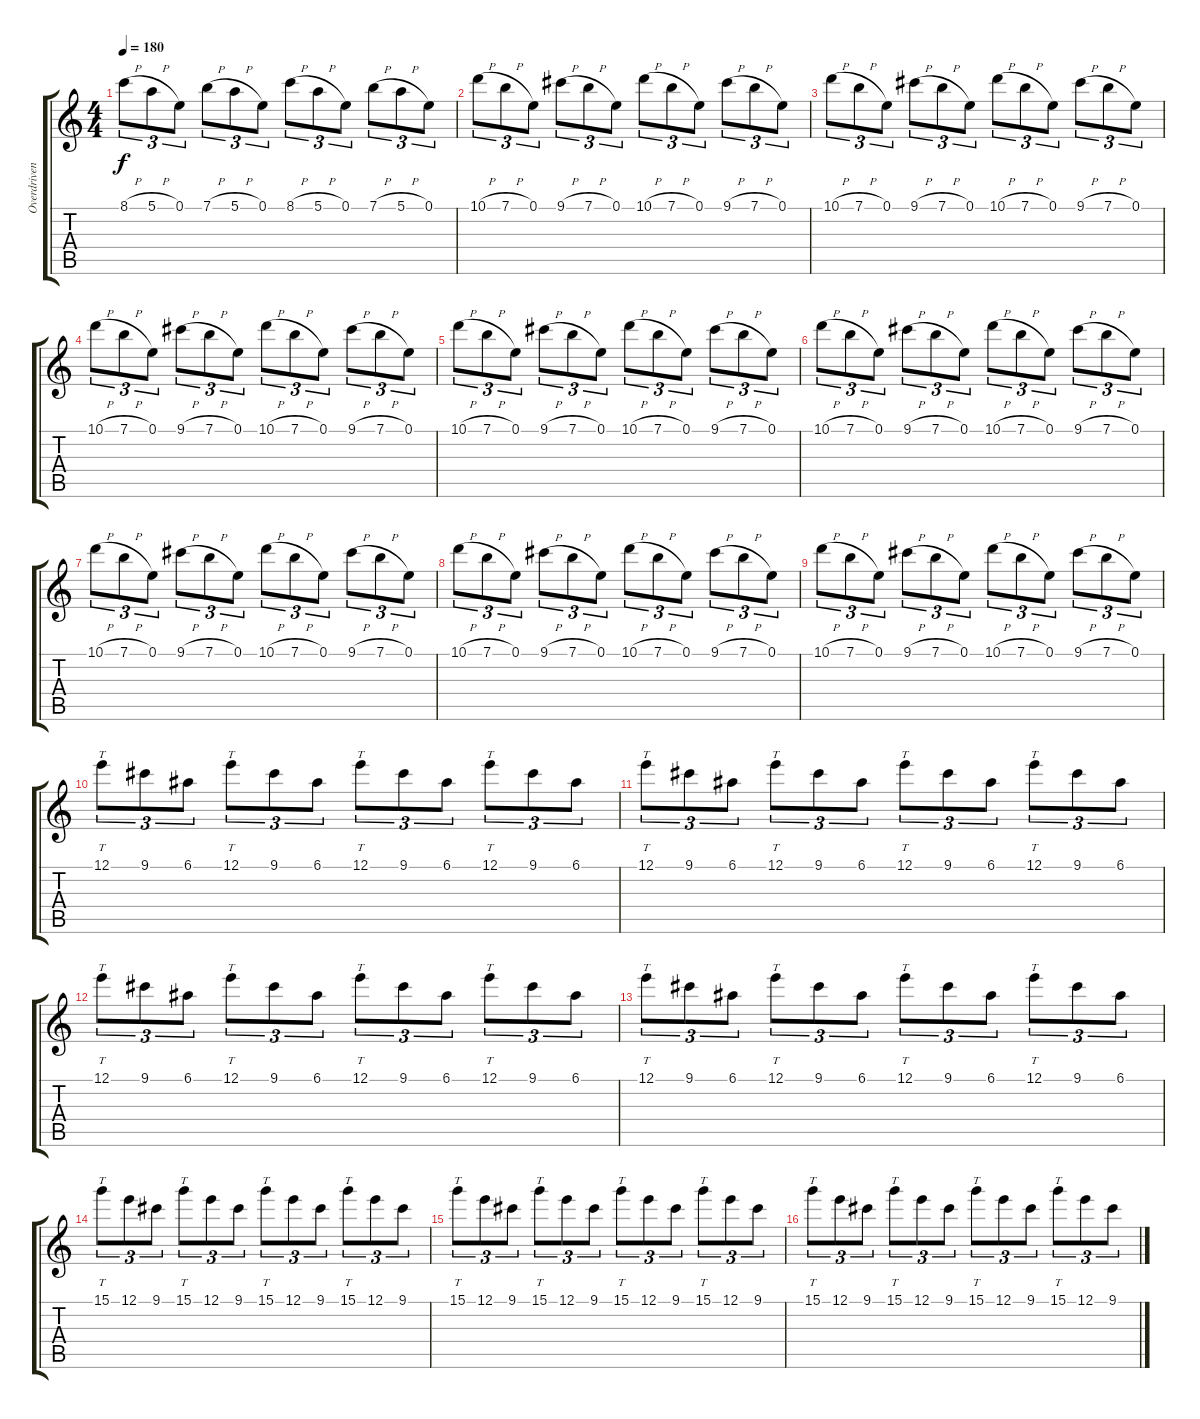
\track ("Overdriven Guitar" "Overdriven") {instrument overdrivenguitar}
\staff {score tabs}
\tuning (E4 B3 G3 D3 A2 E2) {hide}
\ts (4 4)
\tempo 180
\clef g2
\ks c
8.1{h}.8{tu (3 2) dy f} 5.1{h}.8{tu (3 2)} 0.1.8{tu (3 2)} 7.1{h}.8{tu (3 2)} 5.1{h}.8{tu (3 2)} 0.1.8{tu (3 2)} 8.1{h}.8{tu (3 2)} 5.1{h}.8{tu (3 2)} 0.1.8{tu (3 2)} 7.1{h}.8{tu (3 2)} 5.1{h}.8{tu (3 2)} 0.1.8{tu (3 2)} |
10.1{h}.8{tu (3 2)} 7.1{h}.8{tu (3 2)} 0.1.8{tu (3 2)} 9.1{h}.8{tu (3 2)} 7.1{h}.8{tu (3 2)} 0.1.8{tu (3 2)} 10.1{h}.8{tu (3 2)} 7.1{h}.8{tu (3 2)} 0.1.8{tu (3 2)} 9.1{h}.8{tu (3 2)} 7.1{h}.8{tu (3 2)} 0.1.8{tu (3 2)} |
10.1{h}.8{tu (3 2)} 7.1{h}.8{tu (3 2)} 0.1.8{tu (3 2)} 9.1{h}.8{tu (3 2)} 7.1{h}.8{tu (3 2)} 0.1.8{tu (3 2)} 10.1{h}.8{tu (3 2)} 7.1{h}.8{tu (3 2)} 0.1.8{tu (3 2)} 9.1{h}.8{tu (3 2)} 7.1{h}.8{tu (3 2)} 0.1.8{tu (3 2)} |
10.1{h}.8{tu (3 2)} 7.1{h}.8{tu (3 2)} 0.1.8{tu (3 2)} 9.1{h}.8{tu (3 2)} 7.1{h}.8{tu (3 2)} 0.1.8{tu (3 2)} 10.1{h}.8{tu (3 2)} 7.1{h}.8{tu (3 2)} 0.1.8{tu (3 2)} 9.1{h}.8{tu (3 2)} 7.1{h}.8{tu (3 2)} 0.1.8{tu (3 2)} |
10.1{h}.8{tu (3 2)} 7.1{h}.8{tu (3 2)} 0.1.8{tu (3 2)} 9.1{h}.8{tu (3 2)} 7.1{h}.8{tu (3 2)} 0.1.8{tu (3 2)} 10.1{h}.8{tu (3 2)} 7.1{h}.8{tu (3 2)} 0.1.8{tu (3 2)} 9.1{h}.8{tu (3 2)} 7.1{h}.8{tu (3 2)} 0.1.8{tu (3 2)} |
10.1{h}.8{tu (3 2)} 7.1{h}.8{tu (3 2)} 0.1.8{tu (3 2)} 9.1{h}.8{tu (3 2)} 7.1{h}.8{tu (3 2)} 0.1.8{tu (3 2)} 10.1{h}.8{tu (3 2)} 7.1{h}.8{tu (3 2)} 0.1.8{tu (3 2)} 9.1{h}.8{tu (3 2)} 7.1{h}.8{tu (3 2)} 0.1.8{tu (3 2)} |
10.1{h}.8{tu (3 2)} 7.1{h}.8{tu (3 2)} 0.1.8{tu (3 2)} 9.1{h}.8{tu (3 2)} 7.1{h}.8{tu (3 2)} 0.1.8{tu (3 2)} 10.1{h}.8{tu (3 2)} 7.1{h}.8{tu (3 2)} 0.1.8{tu (3 2)} 9.1{h}.8{tu (3 2)} 7.1{h}.8{tu (3 2)} 0.1.8{tu (3 2)} |
10.1{h}.8{tu (3 2)} 7.1{h}.8{tu (3 2)} 0.1.8{tu (3 2)} 9.1{h}.8{tu (3 2)} 7.1{h}.8{tu (3 2)} 0.1.8{tu (3 2)} 10.1{h}.8{tu (3 2)} 7.1{h}.8{tu (3 2)} 0.1.8{tu (3 2)} 9.1{h}.8{tu (3 2)} 7.1{h}.8{tu (3 2)} 0.1.8{tu (3 2)} |
10.1{h}.8{tu (3 2)} 7.1{h}.8{tu (3 2)} 0.1.8{tu (3 2)} 9.1{h}.8{tu (3 2)} 7.1{h}.8{tu (3 2)} 0.1.8{tu (3 2)} 10.1{h}.8{tu (3 2)} 7.1{h}.8{tu (3 2)} 0.1.8{tu (3 2)} 9.1{h}.8{tu (3 2)} 7.1{h}.8{tu (3 2)} 0.1.8{tu (3 2)} |
12.1.8{tt tu (3 2)} 9.1.8{tu (3 2)} 6.1.8{tu (3 2)} 12.1.8{tt tu (3 2)} 9.1.8{tu (3 2)} 6.1.8{tu (3 2)} 12.1.8{tt tu (3 2)} 9.1.8{tu (3 2)} 6.1.8{tu (3 2)} 12.1.8{tt tu (3 2)} 9.1.8{tu (3 2)} 6.1.8{tu (3 2)} |
12.1.8{tt tu (3 2)} 9.1.8{tu (3 2)} 6.1.8{tu (3 2)} 12.1.8{tt tu (3 2)} 9.1.8{tu (3 2)} 6.1.8{tu (3 2)} 12.1.8{tt tu (3 2)} 9.1.8{tu (3 2)} 6.1.8{tu (3 2)} 12.1.8{tt tu (3 2)} 9.1.8{tu (3 2)} 6.1.8{tu (3 2)} |
12.1.8{tt tu (3 2)} 9.1.8{tu (3 2)} 6.1.8{tu (3 2)} 12.1.8{tt tu (3 2)} 9.1.8{tu (3 2)} 6.1.8{tu (3 2)} 12.1.8{tt tu (3 2)} 9.1.8{tu (3 2)} 6.1.8{tu (3 2)} 12.1.8{tt tu (3 2)} 9.1.8{tu (3 2)} 6.1.8{tu (3 2)} |
12.1.8{tt tu (3 2)} 9.1.8{tu (3 2)} 6.1.8{tu (3 2)} 12.1.8{tt tu (3 2)} 9.1.8{tu (3 2)} 6.1.8{tu (3 2)} 12.1.8{tt tu (3 2)} 9.1.8{tu (3 2)} 6.1.8{tu (3 2)} 12.1.8{tt tu (3 2)} 9.1.8{tu (3 2)} 6.1.8{tu (3 2)} |
15.1.8{tt tu (3 2)} 12.1.8{tu (3 2)} 9.1.8{tu (3 2)} 15.1.8{tt tu (3 2)} 12.1.8{tu (3 2)} 9.1.8{tu (3 2)} 15.1.8{tt tu (3 2)} 12.1.8{tu (3 2)} 9.1.8{tu (3 2)} 15.1.8{tt tu (3 2)} 12.1.8{tu (3 2)} 9.1.8{tu (3 2)} |
15.1.8{tt tu (3 2)} 12.1.8{tu (3 2)} 9.1.8{tu (3 2)} 15.1.8{tt tu (3 2)} 12.1.8{tu (3 2)} 9.1.8{tu (3 2)} 15.1.8{tt tu (3 2)} 12.1.8{tu (3 2)} 9.1.8{tu (3 2)} 15.1.8{tt tu (3 2)} 12.1.8{tu (3 2)} 9.1.8{tu (3 2)} |
15.1.8{tt tu (3 2)} 12.1.8{tu (3 2)} 9.1.8{tu (3 2)} 15.1.8{tt tu (3 2)} 12.1.8{tu (3 2)} 9.1.8{tu (3 2)} 15.1.8{tt tu (3 2)} 12.1.8{tu (3 2)} 9.1.8{tu (3 2)} 15.1.8{tt tu (3 2)} 12.1.8{tu (3 2)} 9.1.8{tu (3 2)}
